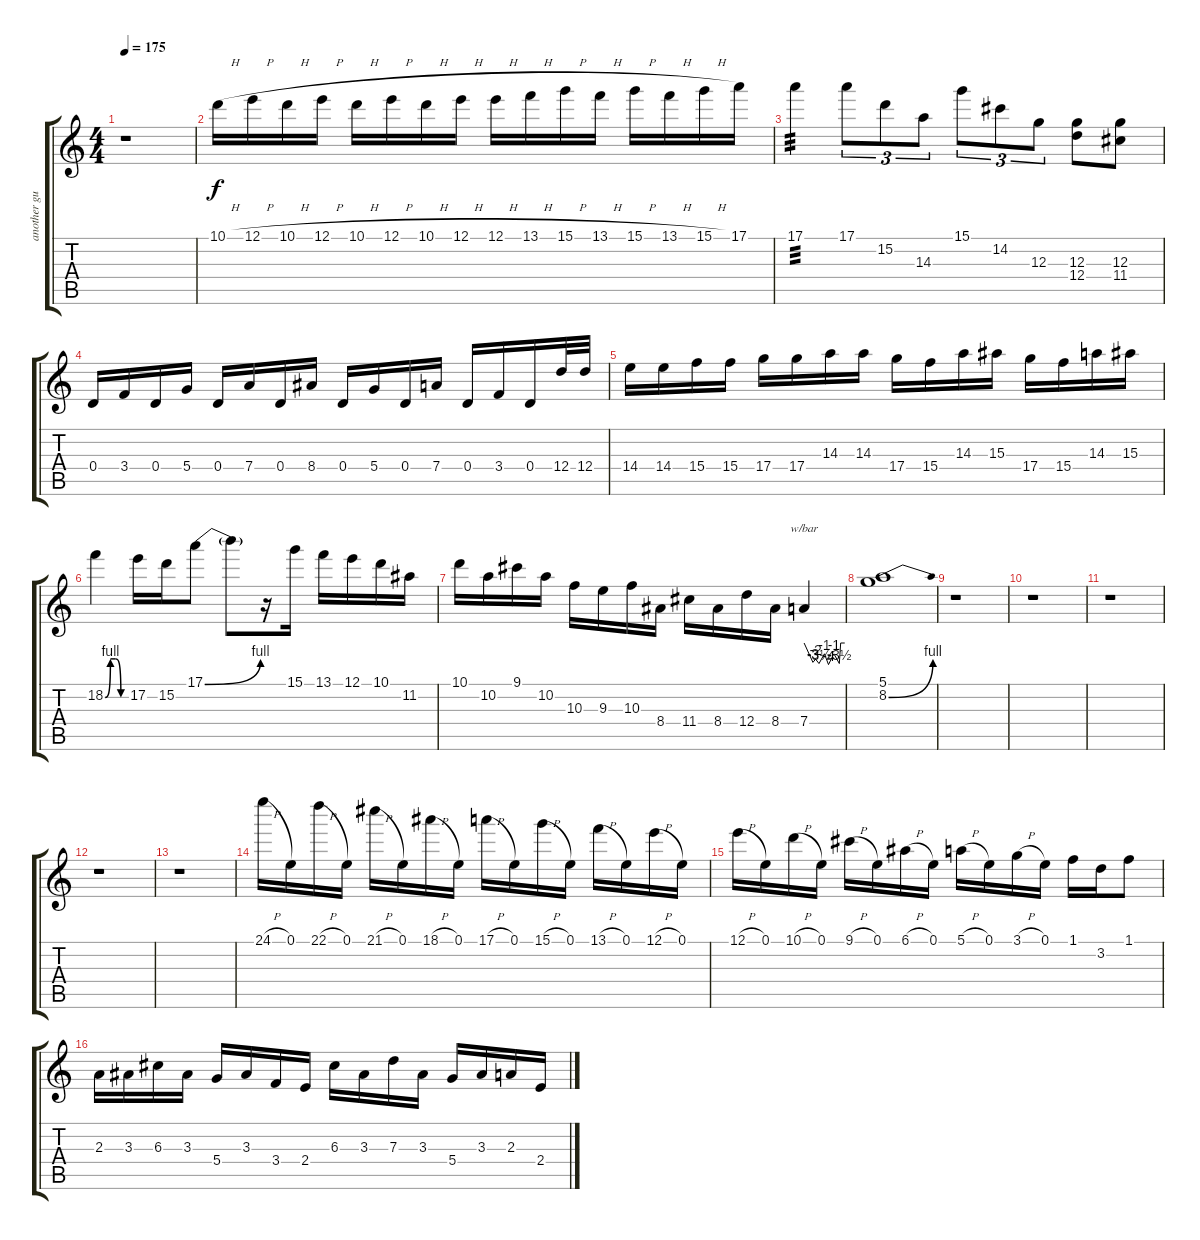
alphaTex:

\track ("another guitar" "another gu") {instrument distortionguitar}
\staff {score tabs}
\tuning (E4 B3 G3 D3 A2 E2) {hide}
\ts (4 4)
\tempo 175
\clef g2
\ks c
r.1{dy f} |
10.1{h}.16 12.1{h}.16 10.1{h}.16 12.1{h}.16 10.1{h}.16 12.1{h}.16 10.1{h}.16 12.1{h}.16 12.1{h}.16 13.1{h}.16 15.1{h}.16 13.1{h}.16 15.1{h}.16 13.1{h}.16 15.1{h}.16 17.1.16 |
17.1.4{tp 3} 17.1.8{tu (3 2)} 15.2.8{tu (3 2)} 14.3.8{tu (3 2)} 15.1.8{tu (3 2)} 14.2.8{tu (3 2)} 12.3.8{tu (3 2)} (12.3 12.4).8 (12.3 11.4).8 |
0.4.16 3.4.16 0.4.16 5.4.16 0.4.16 7.4.16 0.4.16 8.4.16 0.4.16 5.4.16 0.4.16 7.4.16 0.4.16 3.4.16 0.4.16 12.4.32 12.4.32 |
14.4.16 14.4.16 15.4.16 15.4.16 17.4.16 17.4.16 14.3.16 14.3.16 17.4.16 15.4.16 14.3.16 15.3.16 17.4.16 15.4.16 14.3.16 15.3.16 |
18.2{be (custom 0 0 15 4 30 4 45 0 60 0)}.4 17.2.16 15.2.16 17.1{be (bend 0 0 60 4)}.8 17.1{t}.8 r.16 15.1.16 13.1.16 12.1.16 10.1.16 11.2.16 |
10.1.16 10.2.16 9.1.16 10.2.16 10.3.16 9.3.16 10.3.16 8.4.16 11.4.16 8.4.16 12.4.16 8.4.16 7.4.4{tbe (custom default 0 0 13 -12 17 -8 22 -14 30 -4 36 -16 44 -4 52 -14 54 0 60 0)} |
(5.1 8.2{be (bend 0 0 60 4)}).1 |
r.1 |
r.1 |
r.1 |
r.1 |
r.1 |
24.1{h}.16 0.1.16 22.1{h}.16 0.1.16 21.1{h}.16 0.1.16 18.1{h}.16 0.1.16 17.1{h}.16 0.1.16 15.1{h}.16 0.1.16 13.1{h}.16 0.1.16 12.1{h}.16 0.1.16 |
12.1{h}.16 0.1.16 10.1{h}.16 0.1.16 9.1{h}.16 0.1.16 6.1{h}.16 0.1.16 5.1{h}.16 0.1.16 3.1{h}.16 0.1.16 1.1.16 3.2.16 1.1.8 |
2.3.16 3.3.16 6.3.16 3.3.16 5.4.16 3.3.16 3.4.16 2.4.16 6.3.16 3.3.16 7.3.16 3.3.16 5.4.16 3.3.16 2.3.16 2.4.16
